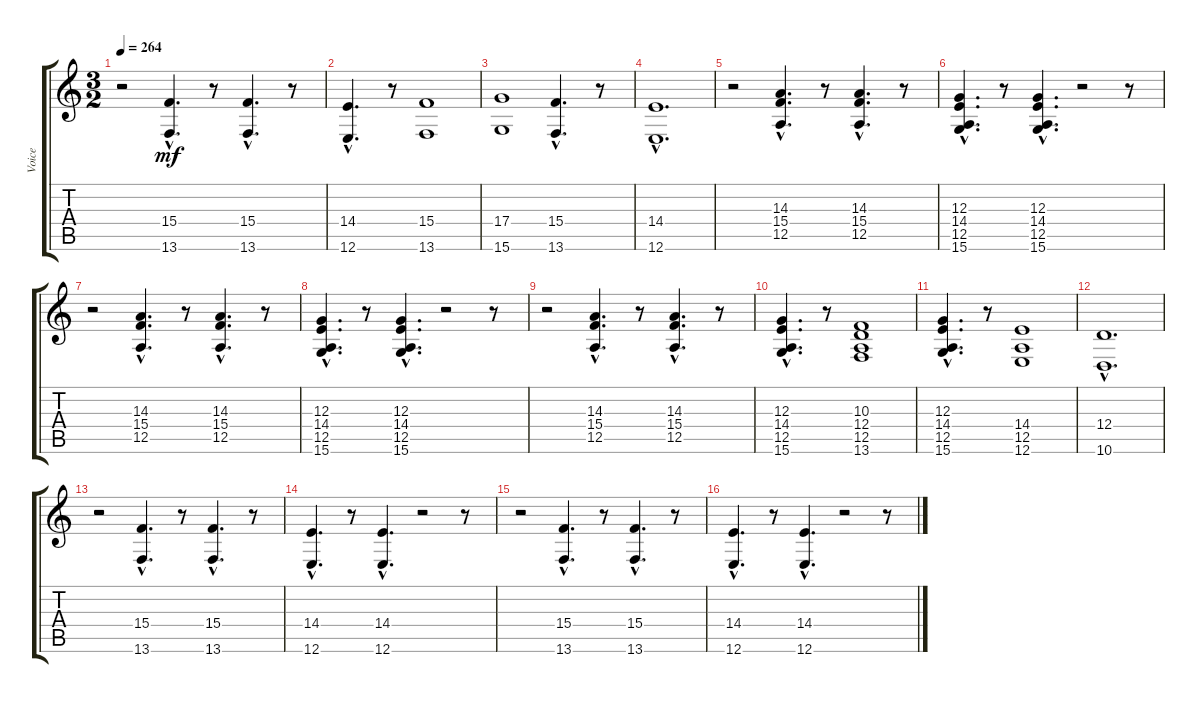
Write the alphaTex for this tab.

\track ("Voice" "Voice") {instrument choiraahs}
\staff {score tabs}
\tuning (E4 B3 G3 D3 A2 E2) {hide}
\ts (3 2)
\tempo 264
\clef g2
\ks c
r.2{dy mf} (15.4{hac} 13.6{hac}).4{d} r.8 (15.4{hac} 13.6{hac}).4{d} r.8 |
(14.4{hac} 12.6{hac}).4{d} r.8 (15.4 13.6).1 |
(17.4 15.6).1 (15.4{hac} 13.6{hac}).4{d} r.8 |
(14.4{hac} 12.6{hac}).1{d} |
r.2 (14.3{hac} 15.4{hac} 12.5{hac}).4{d} r.8 (14.3{hac} 15.4{hac} 12.5{hac}).4{d} r.8 |
(12.3{hac} 14.4{hac} 12.5{hac} 15.6{hac}).4{d} r.8 (12.3{hac} 14.4{hac} 12.5{hac} 15.6{hac}).4{d} r.2 r.8 |
r.2 (14.3{hac} 15.4{hac} 12.5{hac}).4{d} r.8 (14.3{hac} 15.4{hac} 12.5{hac}).4{d} r.8 |
(12.3{hac} 14.4{hac} 12.5{hac} 15.6{hac}).4{d} r.8 (12.3{hac} 14.4{hac} 12.5{hac} 15.6{hac}).4{d} r.2 r.8 |
r.2 (14.3{hac} 15.4{hac} 12.5{hac}).4{d} r.8 (14.3{hac} 15.4{hac} 12.5{hac}).4{d} r.8 |
(12.3{hac} 14.4{hac} 12.5{hac} 15.6{hac}).4{d} r.8 (10.3 12.4 12.5 13.6).1 |
(12.3{hac} 14.4{hac} 12.5{hac} 15.6{hac}).4{d} r.8 (14.4 12.5 12.6).1 |
(12.4{hac} 10.6{hac}).1{d} |
r.2 (15.4{hac} 13.6{hac}).4{d} r.8 (15.4{hac} 13.6{hac}).4{d} r.8 |
(14.4{hac} 12.6{hac}).4{d} r.8 (14.4{hac} 12.6{hac}).4{d} r.2 r.8 |
r.2 (15.4{hac} 13.6{hac}).4{d} r.8 (15.4{hac} 13.6{hac}).4{d} r.8 |
(14.4{hac} 12.6{hac}).4{d} r.8 (14.4{hac} 12.6{hac}).4{d} r.2 r.8
